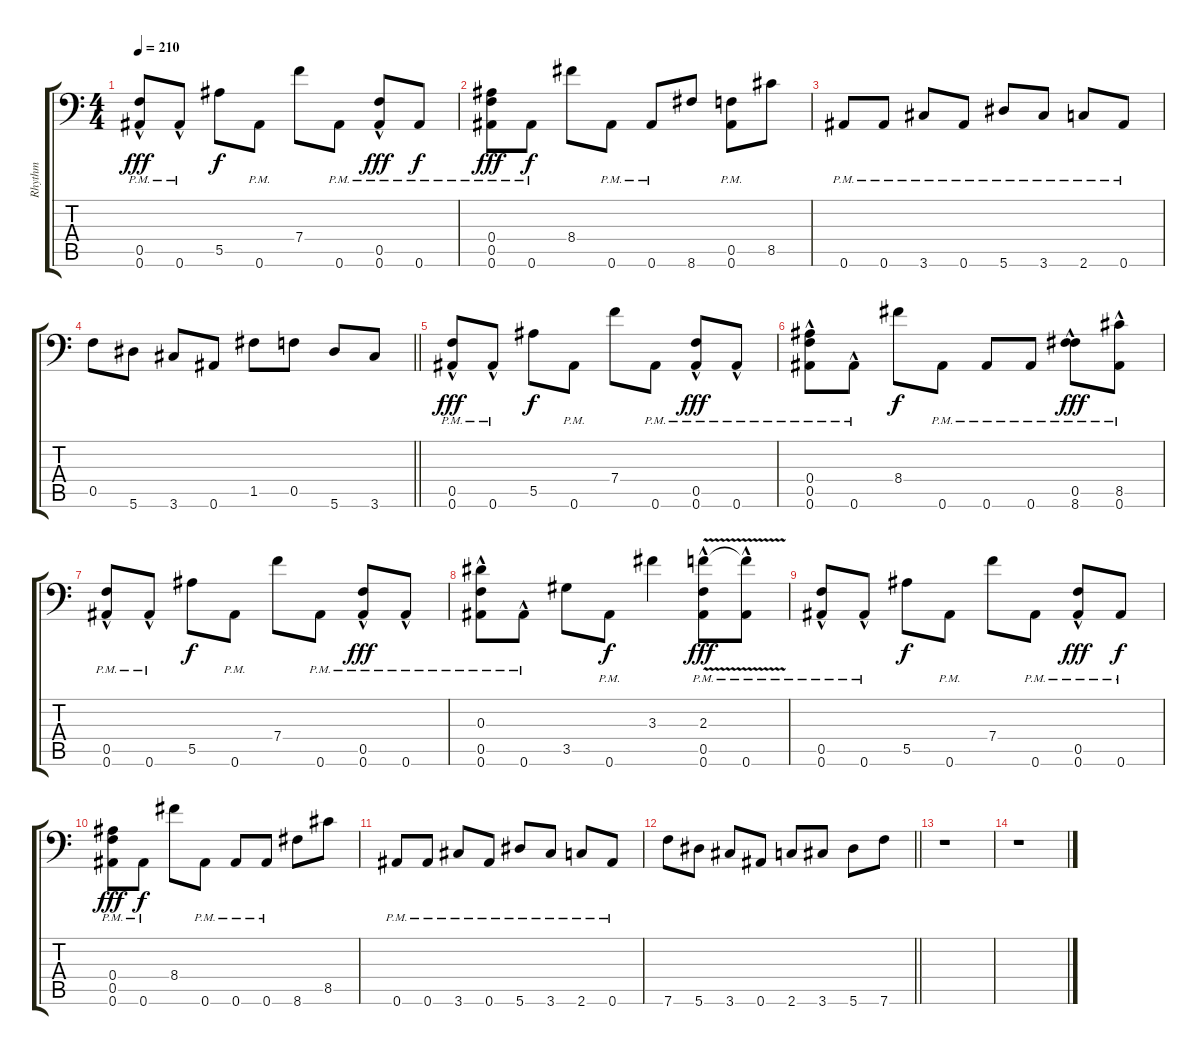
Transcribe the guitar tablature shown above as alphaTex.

\track ("Rhythm" "Rhythm") {instrument overdrivenguitar}
\staff {score tabs}
\tuning (C4 G3 Eb3 Bb2 F2 Bb1) {hide}
\ts (4 4)
\tempo 210
\clef f4
\ks c
(0.5{pm} 0.6{hac pm}).8{dy fff} 0.6{hac pm}.8 5.5.8{dy f} 0.6{pm}.8 7.4.8 0.6{pm}.8 (0.5{hac pm} 0.6{pm}).8{dy fff} 0.6{pm}.8{dy f} |
(0.4 0.5{pm} 0.6{pm}).8{dy fff} 0.6{pm}.8{dy f} 8.4.8 0.6{pm}.8 0.6{pm}.8 8.6.8 (0.5{pm} 0.6{pm}).8 8.5.8 |
0.6{pm}.8 0.6{pm}.8 3.6{pm}.8 0.6{pm}.8 5.6{pm}.8 3.6{pm}.8 2.6{pm}.8 0.6{pm}.8 |
\barLineRight lightlight
0.5.8 5.6.8 3.6.8 0.6.8 1.5.8 0.5.8 5.6.8 3.6.8 |
\section ("" "")
(0.5{hac pm} 0.6{hac pm}).8{dy fff} 0.6{hac pm}.8 5.5.8{dy f} 0.6{pm}.8 7.4.8 0.6{pm}.8 (0.5{hac pm} 0.6{hac pm}).8{dy fff} 0.6{hac pm}.8 |
(0.4{pm} 0.5{pm} 0.6{hac pm}).8 0.6{hac pm}.8 8.4.8{dy f} 0.6{pm}.8 0.6{pm}.8 0.6{pm}.8 (0.5{pm} 8.6{hac}).8{dy fff} (8.5 0.6{hac pm}).8 |
(0.5{hac pm} 0.6{hac pm}).8 0.6{hac pm}.8 5.5.8{dy f} 0.6{pm}.8 7.4.8 0.6{pm}.8 (0.5{hac pm} 0.6{hac pm}).8{dy fff} 0.6{hac pm}.8 |
(0.3 0.5 0.6{hac pm}).8 0.6{hac pm}.8 3.5.8 0.6{pm}.8{dy f} 3.3.4 (2.3{v} 0.5{pm} 0.6{hac pm}).8{dy fff} (2.3{t} 0.6{hac pm}).8 |
(0.5{pm} 0.6{hac pm}).8 0.6{hac pm}.8 5.5.8{dy f} 0.6{pm}.8 7.4.8 0.6{pm}.8 (0.5{hac pm} 0.6{pm}).8{dy fff} 0.6{pm}.8{dy f} |
(0.4 0.5{pm} 0.6{pm}).8{dy fff} 0.6{pm}.8{dy f} 8.4.8 0.6{pm}.8 0.6{pm}.8 0.6{pm}.8 8.6.8 8.5.8 |
0.6{pm}.8 0.6{pm}.8 3.6{pm}.8 0.6{pm}.8 5.6{pm}.8 3.6{pm}.8 2.6{pm}.8 0.6{pm}.8 |
\barLineRight lightlight
7.6.8 5.6.8 3.6.8 0.6.8 2.6.8 3.6.8 5.6.8 7.6.8 |
r.1 |
r.1
